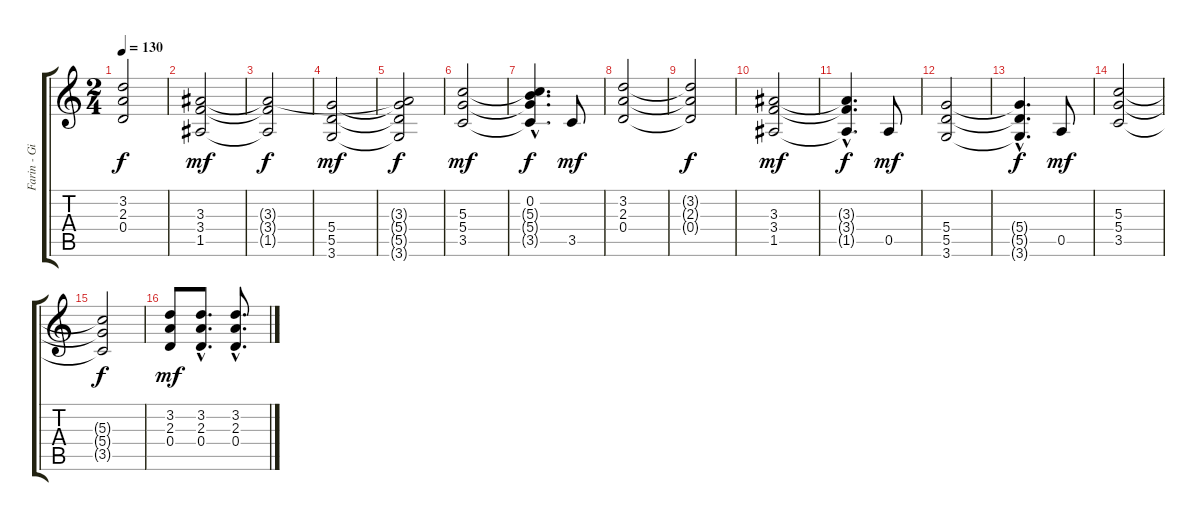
\track ("Farin - Gitarre 2" "Farin - Gi") {instrument overdrivenguitar}
\staff {score tabs}
\tuning (E4 B3 G3 D3 A2 E2) {hide}
\ts (2 4)
\tempo 130
\clef g2
\ks c
(3.2{t} 2.3{t} 0.4{t}).2{dy f} |
(3.3 3.4 1.5).2{dy mf} |
(3.3{t} 3.4{t} 1.5{t}).2{dy f} |
(5.4 5.5 3.6).2{dy mf} |
(3.3{t} 5.4{t} 5.5{t} 3.6{t}).2{dy f} |
(5.3 5.4 3.5).2{dy mf} |
(0.2{hac} 5.3{hac t} 5.4{hac t} 3.5{hac t}).4{d dy f} 3.5.8{dy mf} |
(3.2 2.3 0.4).2 |
(3.2{t} 2.3{t} 0.4{t}).2{dy f} |
(3.3 3.4 1.5).2{dy mf} |
(3.3{hac t} 3.4{hac t} 1.5{hac t}).4{d dy f} 0.5.8{dy mf} |
(5.4 5.5 3.6).2 |
(5.4{hac t} 5.5{hac t} 3.6{hac t}).4{d dy f} 0.5.8{dy mf} |
(5.3 5.4 3.5).2 |
(5.3{t} 5.4{t} 3.5{t}).2{dy f} |
(3.2 2.3 0.4).8{dy mf} (3.2{hac} 2.3{hac} 0.4{hac}).8{d} (3.2{hac} 2.3{hac} 0.4{hac}).8{d}
